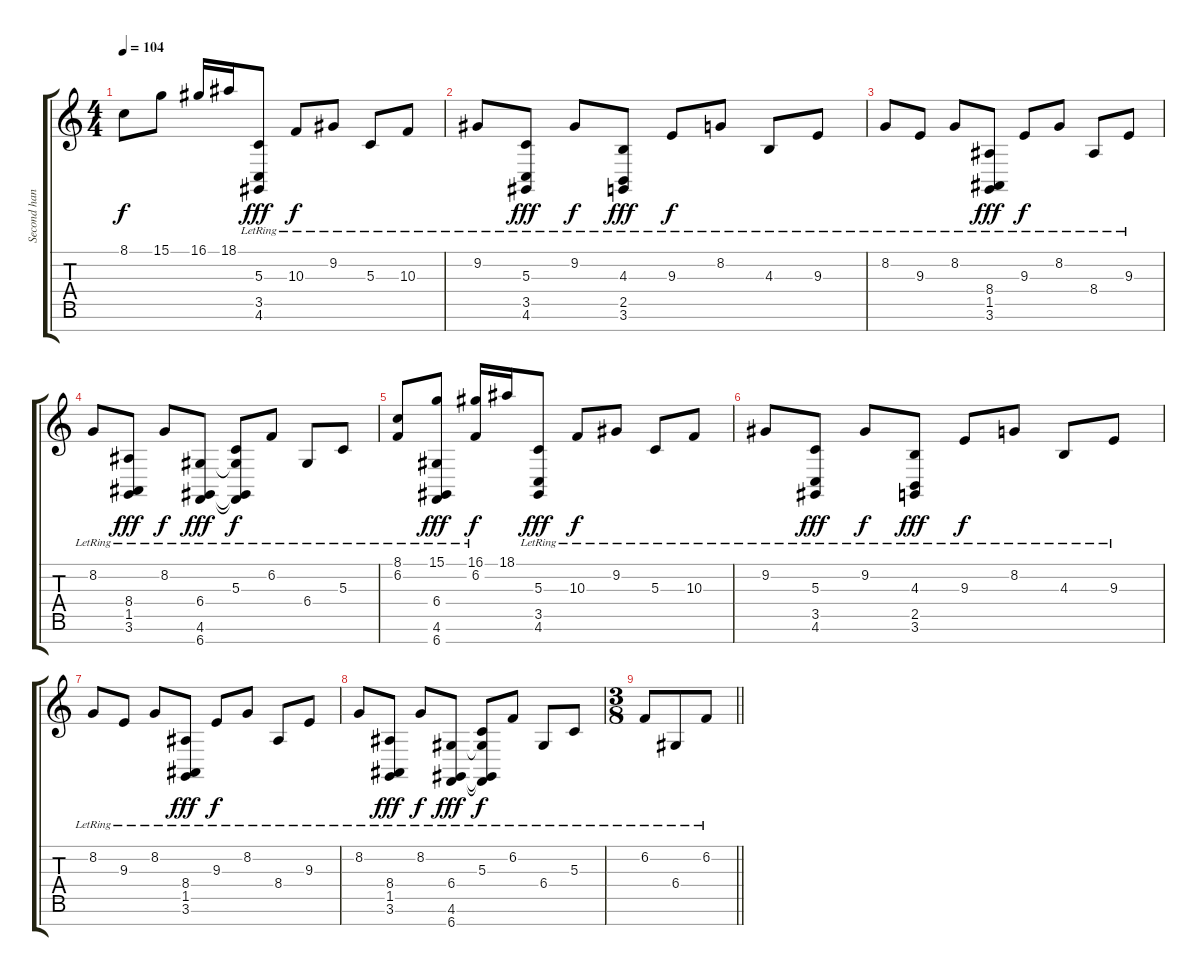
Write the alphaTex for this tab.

\track ("Second hand" "Second han") {instrument acousticgrandpiano}
\staff {score tabs}
\tuning (E4 B3 G3 D3 A2 E2 B1) {hide}
\ts (4 4)
\tempo 104
\clef g2
\ks c
8.1.8{dy f instrument acousticgrandpiano} 15.1.8 16.1.16 18.1.16 (5.3 3.5{lr} 4.6{lr}).8{dy fff} 10.3{lr}.8{dy f} 9.2{lr}.8 5.3{lr}.8 10.3{lr}.8 |
9.2{lr}.8 (5.3{lr} 3.5{lr} 4.6{lr}).8{dy fff} 9.2{lr}.8{dy f} (4.3{lr} 2.5{lr} 3.6{lr}).8{dy fff} 9.3{lr}.8{dy f} 8.2{lr}.8 4.3{lr}.8 9.3{lr}.8 |
8.2{lr}.8 9.3{lr}.8 8.2{lr}.8 (8.4{lr} 1.5{lr} 3.6{lr}).8{dy fff} 9.3{lr}.8{dy f} 8.2{lr}.8 8.4{lr}.8 9.3{lr}.8 |
8.2{lr}.8 (8.4{lr} 1.5{lr} 3.6{lr}).8{dy fff} 8.2{lr}.8{dy f} (6.4{lr} 4.6{lr} 6.7{lr}).8{dy fff} (5.3{lr} 6.4{t} 4.6{t} 6.7{t}).8{dy f} 6.2{lr}.8 6.4{lr}.8 5.3{lr}.8 |
(8.1 6.2{lr}).8 (15.1 6.4{lr} 4.6{lr} 6.7{lr}).8{dy fff} (16.1 6.2{lr}).16{dy f} 18.1.16 (5.3 3.5{lr} 4.6{lr}).8{dy fff} 10.3{lr}.8{dy f} 9.2{lr}.8 5.3{lr}.8 10.3{lr}.8 |
9.2{lr}.8 (5.3{lr} 3.5{lr} 4.6{lr}).8{dy fff} 9.2{lr}.8{dy f} (4.3{lr} 2.5{lr} 3.6{lr}).8{dy fff} 9.3{lr}.8{dy f} 8.2{lr}.8 4.3{lr}.8 9.3{lr}.8 |
8.2{lr}.8 9.3{lr}.8 8.2{lr}.8 (8.4{lr} 1.5{lr} 3.6{lr}).8{dy fff} 9.3{lr}.8{dy f} 8.2{lr}.8 8.4{lr}.8 9.3{lr}.8 |
8.2{lr}.8 (8.4{lr} 1.5{lr} 3.6{lr}).8{dy fff} 8.2{lr}.8{dy f} (6.4{lr} 4.6{lr} 6.7{lr}).8{dy fff} (5.3{lr} 6.4{t} 4.6{t} 6.7{t}).8{dy f} 6.2{lr}.8 6.4{lr}.8 5.3{lr}.8 |
\ts (3 8)
\barLineRight lightlight
6.2{lr}.8 6.4{lr}.8 6.2{lr}.8
